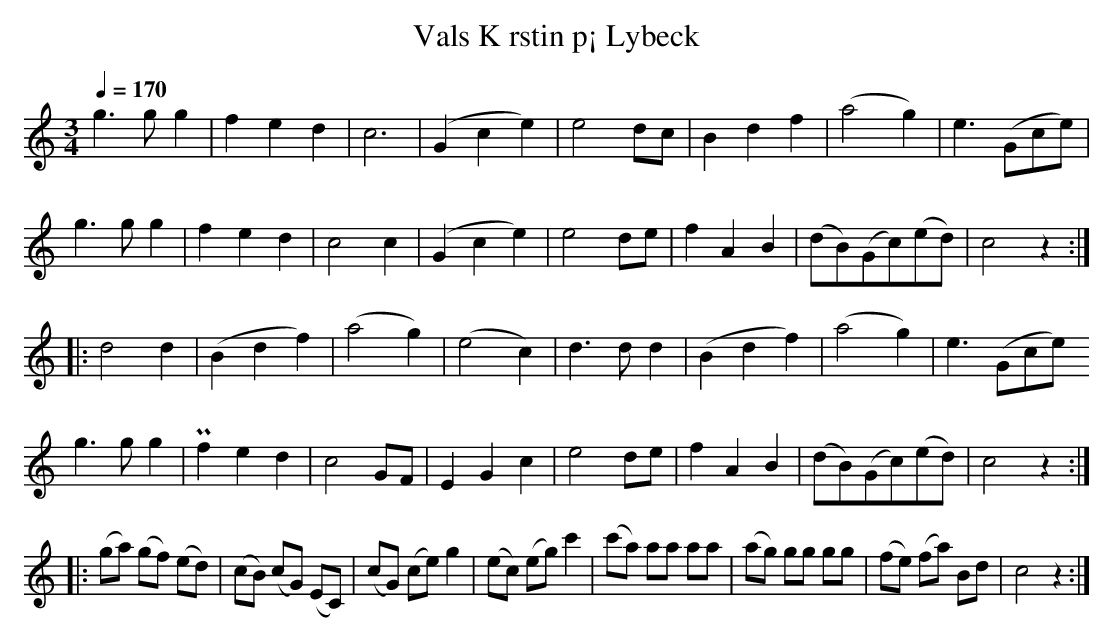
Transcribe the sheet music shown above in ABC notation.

X:1
T:K rstin p¡ Lybeck, Vals
M:3/4
L:1/4
Q:170
K:C
g>g g | fed | c3  | (Gce) | e2d/c/ | Bdf | (a2g) | e3/2 (G/c/e/) |
g>g g | fed | c2c | (Gce) | e2d/e/ | fAB | (d/B/)(G/c/)(e/d/) | c2 z ::
d2 d | (Bdf) | (a2g) | (e2c) | d>d d | (Bdf) | (a2g) | e3/2 (G/c/e/)
g>g g | Pfed | c2 G/F/ | EGc | e2d/e/ | fAB | (d/B/)(G/c/)(e/d/) | c2 z ::
L:1/8
(ga) (gf) (ed) | (cB) (cG) (EC) | (cG) (ce) g2 | (ec) (eg) c'2 | (c'a) aa aa | (ag) gg gg | (fe) (fa) Bd | c4 z2 :|
